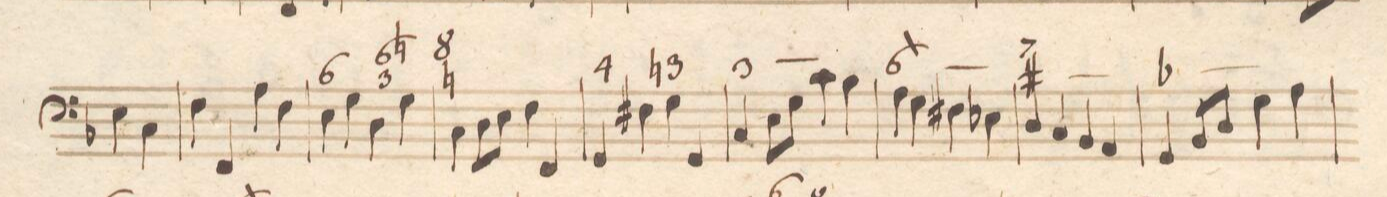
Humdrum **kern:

**kern	**fb	**dynam
*I"Organo	*	*
*clefF4	*	*
*k[b-]	*	*
*met(c|)	*	*
*M2/2	*	*
4E\	.	.
4C\	.	.
=133	=133	=133
4F\	.	.
4FF/	.	.
4A\	.	.
4F\	.	.
=134	=134	=134
4E\	6	.
4G\	.	.
4D\	6n 3	.
4G\	.	.
=135	=135	=135
4C\	8 n	.
8D\L	.	.
8E\J	.	.
4F\	.	.
4FF/	.	.
=136	=136	=136
4GG/	4	.
4F#X\	.	.
4G\	3n	.
4GG/	.	.
=137	=137	=137
4C/	3_	.
8E\L	.	.
8G\J	.	.
4c\	.	.
4B-\	.	.
=138	=138	=138
4A\	6|_	.
4G\	.	.
4F#X\	.	.
4E-X\	.	.
=139	=139	=139
4D/	7 #:	.
4C/	.	.
4BB-/	.	.
4AA/	.	.
=140	=140	=140
4GG/	-:	.
8BB-/L	.	.
8D/J	.	.
4G\	.	.
4A\	.	.
=141	=141	=141
*-	*-	*-
